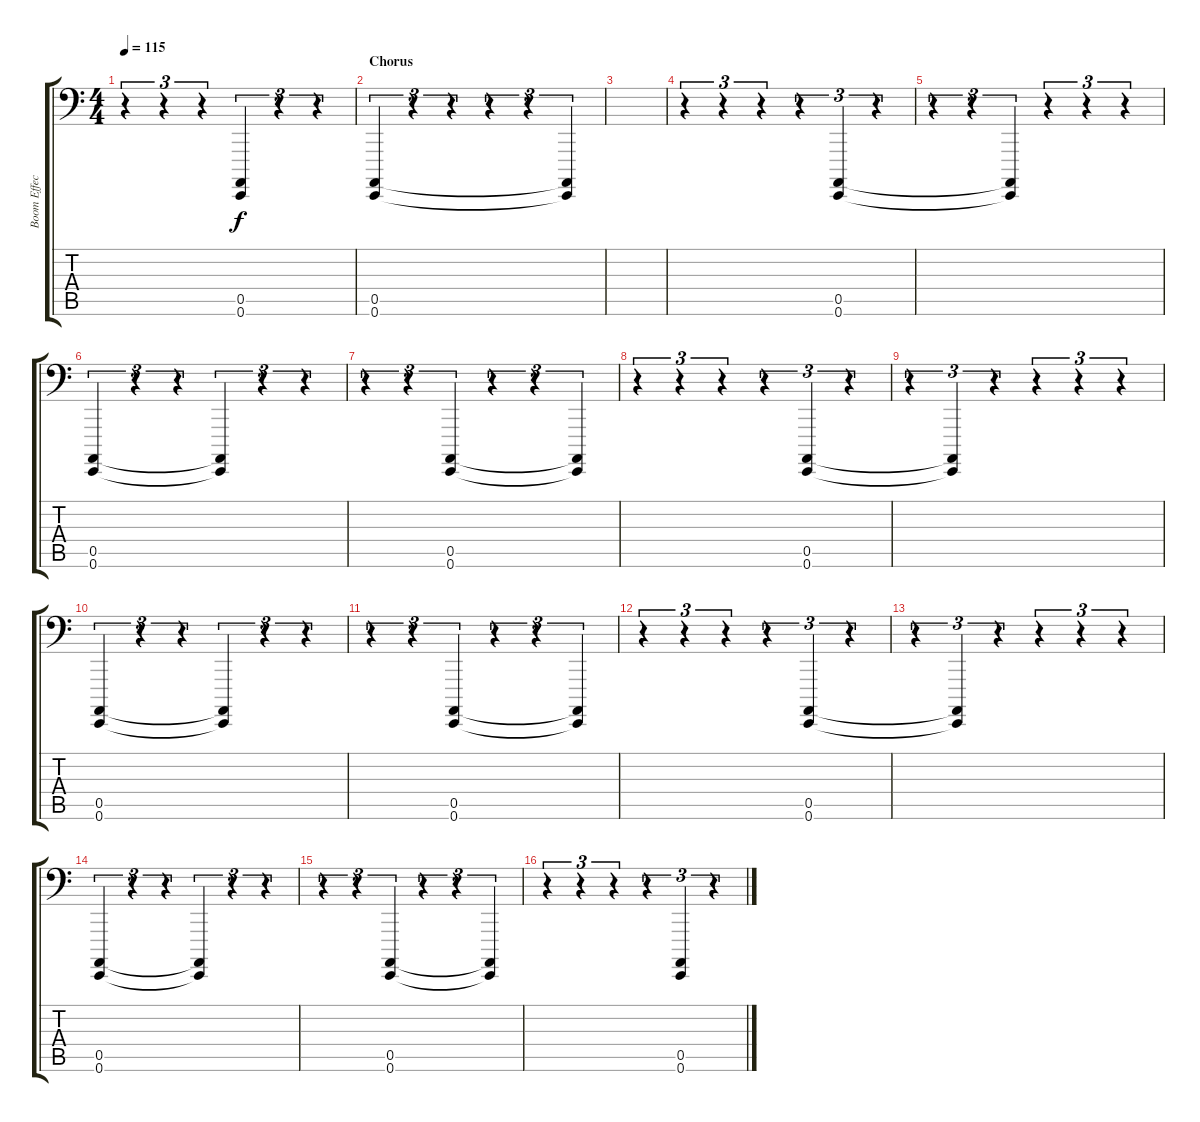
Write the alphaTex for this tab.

\track ("Boom Effect" "Boom Effec") {instrument gunshot}
\staff {score tabs}
\tuning (E2 B1 G1 D1 A0 E0) {hide}
\ts (4 4)
\tempo 115
\clef f4
\ks c
r.4{tu (3 2) dy f} r.4{tu (3 2)} r.4{tu (3 2)} (0.5{t} 0.6{t}).4{tu (3 2)} r.4{tu (3 2)} r.4{tu (3 2)} |
\section ("" "Chorus")
(0.5 0.6).4{tu (3 2)} r.4{tu (3 2)} r.4{tu (3 2)} r.4{tu (3 2)} r.4{tu (3 2)} (0.5{t} 0.6{t}).4{tu (3 2)} |
|
r.4{tu (3 2)} r.4{tu (3 2)} r.4{tu (3 2)} r.4{tu (3 2)} (0.5 0.6).4{tu (3 2)} r.4{tu (3 2)} |
r.4{tu (3 2)} r.4{tu (3 2)} (0.5{t} 0.6{t}).4{tu (3 2)} r.4{tu (3 2)} r.4{tu (3 2)} r.4{tu (3 2)} |
(0.5 0.6).4{tu (3 2)} r.4{tu (3 2)} r.4{tu (3 2)} (0.5{t} 0.6{t}).4{tu (3 2)} r.4{tu (3 2)} r.4{tu (3 2)} |
r.4{tu (3 2)} r.4{tu (3 2)} (0.5 0.6).4{tu (3 2)} r.4{tu (3 2)} r.4{tu (3 2)} (0.5{t} 0.6{t}).4{tu (3 2)} |
r.4{tu (3 2)} r.4{tu (3 2)} r.4{tu (3 2)} r.4{tu (3 2)} (0.5 0.6).4{tu (3 2)} r.4{tu (3 2)} |
r.4{tu (3 2)} (0.5{t} 0.6{t}).4{tu (3 2)} r.4{tu (3 2)} r.4{tu (3 2)} r.4{tu (3 2)} r.4{tu (3 2)} |
(0.5 0.6).4{tu (3 2)} r.4{tu (3 2)} r.4{tu (3 2)} (0.5{t} 0.6{t}).4{tu (3 2)} r.4{tu (3 2)} r.4{tu (3 2)} |
r.4{tu (3 2)} r.4{tu (3 2)} (0.5 0.6).4{tu (3 2)} r.4{tu (3 2)} r.4{tu (3 2)} (0.5{t} 0.6{t}).4{tu (3 2)} |
r.4{tu (3 2)} r.4{tu (3 2)} r.4{tu (3 2)} r.4{tu (3 2)} (0.5 0.6).4{tu (3 2)} r.4{tu (3 2)} |
r.4{tu (3 2)} (0.5{t} 0.6{t}).4{tu (3 2)} r.4{tu (3 2)} r.4{tu (3 2)} r.4{tu (3 2)} r.4{tu (3 2)} |
(0.5 0.6).4{tu (3 2)} r.4{tu (3 2)} r.4{tu (3 2)} (0.5{t} 0.6{t}).4{tu (3 2)} r.4{tu (3 2)} r.4{tu (3 2)} |
r.4{tu (3 2)} r.4{tu (3 2)} (0.5 0.6).4{tu (3 2)} r.4{tu (3 2)} r.4{tu (3 2)} (0.5{t} 0.6{t}).4{tu (3 2)} |
r.4{tu (3 2)} r.4{tu (3 2)} r.4{tu (3 2)} r.4{tu (3 2)} (0.5 0.6).4{tu (3 2)} r.4{tu (3 2)}
